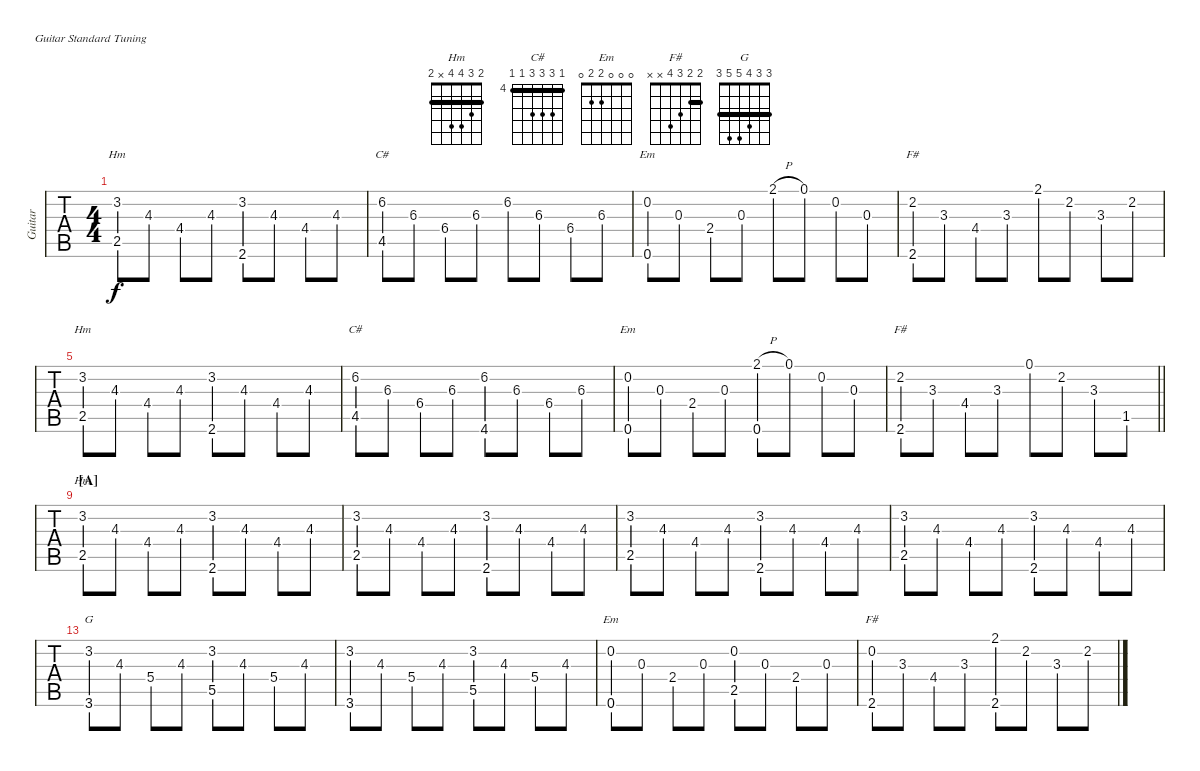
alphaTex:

\bracketExtendMode groupsimilarinstruments
\multiTrackTrackNamePolicy hidden
\firstSystemTrackNameMode fullname
\otherSystemsTrackNameMode fullname
\otherSystemsTrackNameOrientation horizontal
\defaultBarNumberDisplay FirstOfSystem
\track ("Guitar" "S-Gt") {multiBarRest instrument acousticguitarsteel}
\staff {tabs}
\tuning (E4 B3 G3 D3 A2 E2)
\chord ("Hm" 2 3 4 4 x 2) {barre 2}
\chord ("C#" 4 6 6 6 4 4) {firstfret 4 barre (4 4)}
\chord ("Em" 0 0 0 2 2 0)
\chord ("F#" 2 2 3 4 x x) {barre 2}
\chord ("G" 3 3 4 5 5 3) {barre (3 3)}
\voice
\ts (4 4)
\beaming (8 2 2 2 2)
\tempo (150 hide)
\clef g2
\ks c
(3.2 2.5).8{ch "Hm" dy f instrument acousticguitarsteel} 4.3.8 4.4.8 4.3.8 (3.2 2.6).8 4.3.8 4.4.8 4.3.8 |
(6.2 4.5).8{ch "C#"} 6.3.8 6.4.8 6.3.8 6.2.8 6.3.8 6.4.8 6.3.8 |
(0.2 0.6).8{ch "Em"} 0.3.8 2.4.8 0.3.8 2.1{h}.8 0.1.8 0.2.8 0.3.8 |
(2.2 2.6).8{ch "F#"} 3.3.8 4.4.8 3.3.8 2.1.8 2.2.8 3.3.8 2.2.8 |
(3.2 2.5).8{ch "Hm"} 4.3.8 4.4.8 4.3.8 (3.2 2.6).8 4.3.8 4.4.8 4.3.8 |
(6.2 4.5).8{ch "C#"} 6.3.8 6.4.8 6.3.8 (6.2 4.6).8 6.3.8 6.4.8 6.3.8 |
(0.2 0.6).8{ch "Em"} 0.3.8 2.4.8 0.3.8 (2.1{h} 0.6).8 0.1.8 0.2.8 0.3.8 |
\barLineRight lightlight
(2.2 2.6).8{ch "F#"} 3.3.8 4.4.8 3.3.8 0.1.8 2.2.8 3.3.8 1.5.8 |
\section ("A" "")
(3.2 2.5).8{ch "Hm"} 4.3.8 4.4.8 4.3.8 (3.2 2.6).8 4.3.8 4.4.8 4.3.8 |
(3.2 2.5).8 4.3.8 4.4.8 4.3.8 (3.2 2.6).8 4.3.8 4.4.8 4.3.8 |
(3.2 2.5).8 4.3.8 4.4.8 4.3.8 (3.2 2.6).8 4.3.8 4.4.8 4.3.8 |
(3.2 2.5).8 4.3.8 4.4.8 4.3.8 (3.2 2.6).8 4.3.8 4.4.8 4.3.8 |
(3.2 3.6).8{ch "G"} 4.3.8 5.4.8 4.3.8 (3.2 5.5).8 4.3.8 5.4.8 4.3.8 |
(3.2 3.6).8 4.3.8 5.4.8 4.3.8 (3.2 5.5).8 4.3.8 5.4.8 4.3.8 |
(0.2 0.6).8{ch "Em"} 0.3.8 2.4.8 0.3.8 (0.2 2.5).8 0.3.8 2.4.8 0.3.8 |
(0.2 2.6).8{ch "F#"} 3.3.8 4.4.8 3.3.8 (2.1 2.6).8 2.2.8 3.3.8 2.2.8
\voice
\clef g2
\ottava regular
\simile none
\ks c
2.5.2{dy f} 2.6.2 |
4.5.1 |
0.6.1 |
2.6.1 |
2.5.2 2.6.2 |
4.5.2 4.6.2 |
0.6.2 0.6.2 |
\barLineRight lightlight
2.6.1 |
2.5.2 2.6.2 |
2.5.2 2.6.2 |
2.5.2 2.6.2 |
2.5.2 2.6.2 |
3.6.2 5.5.2 |
3.6.2 5.5.2 |
0.6.2 2.5.2 |
2.6.2 2.6.2
